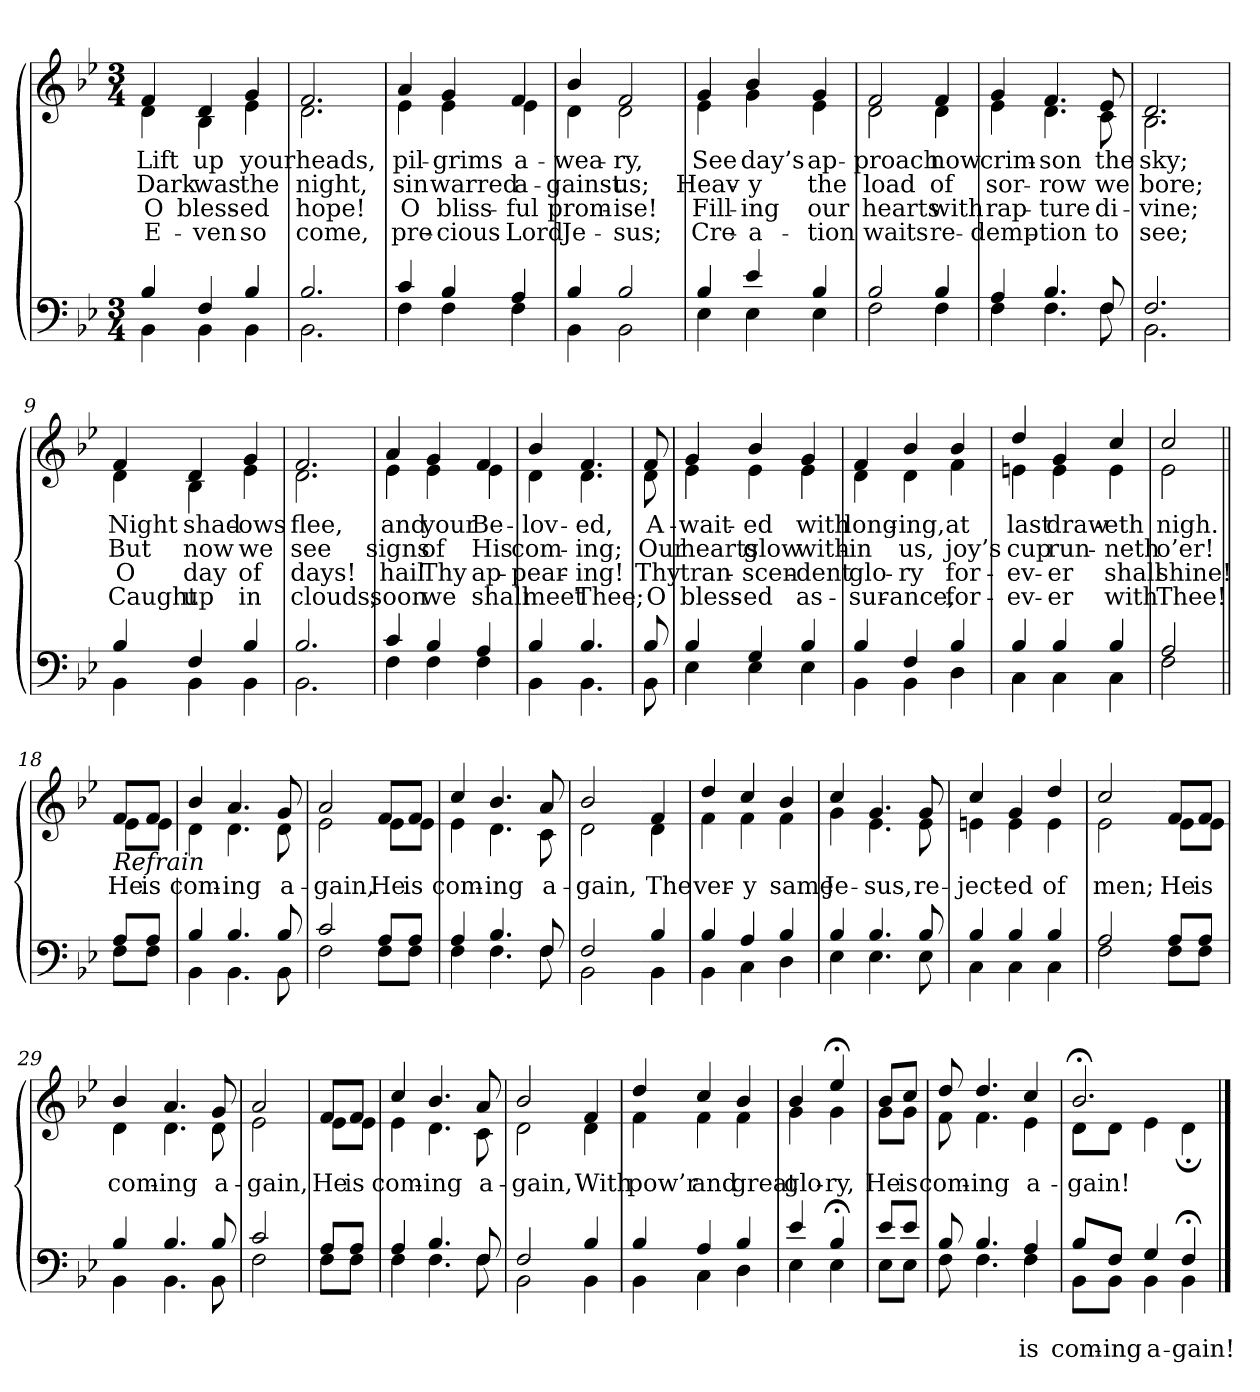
**kern	**text	**text	**kern	**text	**text	**text	**text
*part2	*part2	*part2	*part1	*part1	*part1	*part1	*part1
*staff2	*staff2	*staff2	*staff1	*staff1	*staff1	*staff1	*staff1
*clefF4	*	*	*clefG2	*	*	*	*
*k[b-e-]	*	*	*k[b-e-]	*	*	*	*
*M3/4	*	*	*M3/4	*	*	*	*
=1	=1	=1	=1	=1	=1	=1	=1
*^	*	*	*	*	*	*	*
!	!	!	!	!LO:TX:b:i:t=Verse	!	!	!	!
!	!	!	!	!	!LO:LY:b	!LO:LY:b	!LO:LY:b	!LO:LY:b
*	*	*	*	*^	*	*	*	*
4B-/	4BB-\	.	.	4f/	4d\	Lift	Dark	O	E-
!	!	!	!	!	!	!LO:LY:b	!LO:LY:b	!LO:LY:b	!LO:LY:b
4F/	4BB-\	.	.	4d/	4B-\	up	was	bless-	-ven
!	!	!	!	!	!	!LO:LY:b	!LO:LY:b	!LO:LY:b	!LO:LY:b
4B-/	4BB-\	.	.	4g/	4e-\	your	the	-ed	so
=2	=2	=2	=2	=2	=2	=2	=2	=2	=2
!	!	!	!	!	!	!LO:LY:b	!LO:LY:b	!LO:LY:b	!LO:LY:b
2.B-/	2.BB-\	.	.	2.f/	2.d\	heads,	night,	hope!	come,
=3	=3	=3	=3	=3	=3	=3	=3	=3	=3
!	!	!	!	!	!	!LO:LY:b	!LO:LY:b	!LO:LY:b	!LO:LY:b
4c/	4F\	.	.	4a/	4e-\	pil-	sin	O	pre-
!	!	!	!	!	!	!LO:LY:b	!LO:LY:b	!LO:LY:b	!LO:LY:b
4B-/	4F\	.	.	4g/	4e-\	-grims	warred	bliss-	-cious
!	!	!	!	!	!	!LO:LY:b	!LO:LY:b	!LO:LY:b	!LO:LY:b
4A/	4F\	.	.	4f/	4e-\	a--	a-	-ful	Lord
=4	=4	=4	=4	=4	=4	=4	=4	=4	=4
!	!	!	!	!	!	!LO:LY:b	!LO:LY:b	!LO:LY:b	!LO:LY:b
4B-/	4BB-\	.	.	4b-/	4d\	-wea-	-gainst	prom-	Je-
!	!	!	!	!	!	!LO:LY:b	!LO:LY:b	!LO:LY:b	!LO:LY:b
2B-/	2BB-\	.	.	2f/	2d\	-ry,	us;	-ise!	-sus;
!!LO:LB:g=z	!!
=5	=5	=5	=5	=5	=5	=5	=5	=5	=5
!	!	!	!	!	!	!LO:LY:b	!LO:LY:b	!LO:LY:b	!LO:LY:b
4B-/	4E-\	.	.	4g/	4e-\	See	Heav-	Fill-	Cre-
!	!	!	!	!	!	!LO:LY:b	!LO:LY:b	!LO:LY:b	!LO:LY:b
4e-/	4E-\	.	.	4b-/	4g\	day’s	-y	-ing	-a-
!	!	!	!	!	!	!LO:LY:b	!LO:LY:b	!LO:LY:b	!LO:LY:b
4B-/	4E-\	.	.	4g/	4e-\	ap-	the	our	-tion
=6	=6	=6	=6	=6	=6	=6	=6	=6	=6
!	!	!	!	!	!	!LO:LY:b	!LO:LY:b	!LO:LY:b	!LO:LY:b
2B-/	2F\	.	.	2f/	2d\	-proach	load	hearts	waits
!	!	!	!	!	!	!LO:LY:b	!LO:LY:b	!LO:LY:b	!LO:LY:b
4B-/	4F\	.	.	4f/	4d\	now	of	with	re-
=7	=7	=7	=7	=7	=7	=7	=7	=7	=7
!	!	!	!	!	!	!LO:LY:b	!LO:LY:b	!LO:LY:b	!LO:LY:b
4A/	4F\	.	.	4g/	4e-\	crim-	sor-	rap-	-demp-
!	!	!	!	!	!	!LO:LY:b	!LO:LY:b	!LO:LY:b	!LO:LY:b
4.B-/	4.F\	.	.	4.f/	4.d\	-son	-row	-ture	-tion
!	!	!	!	!	!	!LO:LY:b	!LO:LY:b	!LO:LY:b	!LO:LY:b
8F/	8F\	.	.	8e-/	8c\	the	we	di-	to
=8	=8	=8	=8	=8	=8	=8	=8	=8	=8
!	!	!	!	!	!	!LO:LY:b	!LO:LY:b	!LO:LY:b	!LO:LY:b
2.F/	2.BB-\	.	.	2.d/	2.B-\	sky;	bore;	-vine;	see;
!!LO:LB:g=z	!!
=9	=9	=9	=9	=9	=9	=9	=9	=9	=9
!	!	!	!	!	!	!LO:LY:b	!LO:LY:b	!LO:LY:b	!LO:LY:b
4B-/	4BB-\	.	.	4f/	4d\	Night	But	O	Caught
!	!	!	!	!	!	!LO:LY:b	!LO:LY:b	!LO:LY:b	!LO:LY:b
4F/	4BB-\	.	.	4d/	4B-\	shad-	now	day	up
!	!	!	!	!	!	!LO:LY:b	!LO:LY:b	!LO:LY:b	!LO:LY:b
4B-/	4BB-\	.	.	4g/	4e-\	-ows	we	of	in
=10	=10	=10	=10	=10	=10	=10	=10	=10	=10
!	!	!	!	!	!	!LO:LY:b	!LO:LY:b	!LO:LY:b	!LO:LY:b
2.B-/	2.BB-\	.	.	2.f/	2.d\	flee,	see	days!	clouds,
=11	=11	=11	=11	=11	=11	=11	=11	=11	=11
!	!	!	!	!	!	!LO:LY:b	!LO:LY:b	!LO:LY:b	!LO:LY:b
4c/	4F\	.	.	4a/	4e-\	and	signs	hail	soon
!	!	!	!	!	!	!LO:LY:b	!LO:LY:b	!LO:LY:b	!LO:LY:b
4B-/	4F\	.	.	4g/	4e-\	your	of	Thy	we
!	!	!	!	!	!	!LO:LY:b	!LO:LY:b	!LO:LY:b	!LO:LY:b
4A/	4F\	.	.	4f/	4e-\	Be-	His	ap-	shall
=12	=12	=12	=12	=12	=12	=12	=12	=12	=12
!	!	!	!	!	!	!LO:LY:b	!LO:LY:b	!LO:LY:b	!LO:LY:b
4B-/	4BB-\	.	.	4b-/	4d\	-lov-	com-	-pear-	meet
!	!	!	!	!	!	!LO:LY:b	!LO:LY:b	!LO:LY:b	!LO:LY:b
4.B-/	4.BB-\	.	.	4.f/	4.d\	-ed,	-ing;	-ing!	Thee;
!!LO:LB:g=z	!!
=13	=13	=13	=13	=13	=13	=13	=13	=13	=13
!	!	!	!	!	!	!LO:LY:b	!LO:LY:b	!LO:LY:b	!LO:LY:b
8B-/	8BB-\	.	.	8f/	8d\	A-	Our	Thy	O
=14	=14	=14	=14	=14	=14	=14	=14	=14	=14
!	!	!	!	!	!	!LO:LY:b	!LO:LY:b	!LO:LY:b	!LO:LY:b
4B-/	4E-\	.	.	4g/	4e-\	-wait-	hearts	tran-	bless-
!	!	!	!	!	!	!LO:LY:b	!LO:LY:b	!LO:LY:b	!LO:LY:b
4G/	4E-\	.	.	4b-/	4e-\	-ed	glow	-scen-	-ed
!	!	!	!	!	!	!LO:LY:b	!LO:LY:b	!LO:LY:b	!LO:LY:b
4B-/	4E-\	.	.	4g/	4e-\	with	with-	-dent	as-
=15	=15	=15	=15	=15	=15	=15	=15	=15	=15
!	!	!	!	!	!	!LO:LY:b	!LO:LY:b	!LO:LY:b	!LO:LY:b
4B-/	4BB-\	.	.	4f/	4d\	long-	-in	glo-	-sur-
!	!	!	!	!	!	!LO:LY:b	!LO:LY:b	!LO:LY:b	!LO:LY:b
4F/	4BB-\	.	.	4b-/	4d\	-ing,	us,	-ry	-ance,
!	!	!	!	!	!	!LO:LY:b	!LO:LY:b	!LO:LY:b	!LO:LY:b
4B-/	4D\	.	.	4b-/	4f\	at	joy’s	for-	for-
=16	=16	=16	=16	=16	=16	=16	=16	=16	=16
!	!	!	!	!	!	!LO:LY:b	!LO:LY:b	!LO:LY:b	!LO:LY:b
4B-/	4C\	.	.	4dd/	4eni\	last	cup	-ev-	-ev-
!	!	!	!	!	!	!LO:LY:b	!LO:LY:b	!LO:LY:b	!LO:LY:b
4B-/	4C\	.	.	4g/	4e\	draw-	run-	-er	-er
!	!	!	!	!	!	!LO:LY:b	!LO:LY:b	!LO:LY:b	!LO:LY:b
4B-/	4C\	.	.	4cc/	4e\	-eth	-neth	shall	with
=17	=17	=17	=17	=17	=17	=17	=17	=17	=17
!	!	!	!	!	!	!LO:LY:b	!LO:LY:b	!LO:LY:b	!LO:LY:b
2A/	2F\	.	.	2cc/	2e-i\	nigh.	o’er!	shine!	Thee!
!!LO:LB:g=z	!!
=18||	=18||	=18||	=18||	=18||	=18||	=18||	=18||	=18||	=18||
!	!	!	!	!LO:TX:b:i:t=Refrain	!	!	!	!	!
!	!	!	!	!	!	!LO:LY:b	!	!	!
8A/L	8F\L	.	.	8f/L	8e-\L	He	.	.	.
!	!	!	!	!	!	!LO:LY:b	!	!	!
8A/J	8F\J	.	.	8f/J	8e-\J	is	.	.	.
=19	=19	=19	=19	=19	=19	=19	=19	=19	=19
!	!	!	!	!	!	!LO:LY:b	!	!	!
4B-/	4BB-\	.	.	4b-/	4d\	com-	.	.	.
!	!	!	!	!	!	!LO:LY:b	!	!	!
4.B-/	4.BB-\	.	.	4.a/	4.d\	-ing	.	.	.
!	!	!	!	!	!	!LO:LY:b	!	!	!
8B-/	8BB-\	.	.	8g/	8d\	a-	.	.	.
=20	=20	=20	=20	=20	=20	=20	=20	=20	=20
!	!	!	!	!	!	!LO:LY:b	!	!	!
2c/	2F\	.	.	2a/	2e-\	-gain,	.	.	.
!	!	!	!	!	!	!LO:LY:b	!	!	!
8A/L	8F\L	.	.	8f/L	8e-\L	He	.	.	.
!	!	!	!	!	!	!LO:LY:b	!	!	!
8A/J	8F\J	.	.	8f/J	8e-\J	is	.	.	.
=21	=21	=21	=21	=21	=21	=21	=21	=21	=21
!	!	!	!	!	!	!LO:LY:b	!	!	!
4A/	4F\	.	.	4cc/	4e-\	com-	.	.	.
!	!	!	!	!	!	!LO:LY:b	!	!	!
4.B-/	4.F\	.	.	4.b-/	4.d\	-ing	.	.	.
!	!	!	!	!	!	!LO:LY:b	!	!	!
8F/	8F\	.	.	8a/	8c\	a-	.	.	.
=22	=22	=22	=22	=22	=22	=22	=22	=22	=22
!	!	!	!	!	!	!LO:LY:b	!	!	!
2F/	2BB-\	.	.	2b-/	2d\	-gain,	.	.	.
!!LO:LB:g=z	!!
=23-	=23-	=23-	=23-	=23-	=23-	=23-	=23-	=23-	=23-
!	!	!	!	!	!	!LO:LY:b	!	!	!
4B-/	4BB-\	.	.	4f/	4d\	The	.	.	.
=24	=24	=24	=24	=24	=24	=24	=24	=24	=24
!	!	!	!	!	!	!LO:LY:b	!	!	!
4B-/	4BB-\	.	.	4dd/	4f\	ver-	.	.	.
!	!	!	!	!	!	!LO:LY:b	!	!	!
4A/	4C\	.	.	4cc/	4f\	-y	.	.	.
!	!	!	!	!	!	!LO:LY:b	!	!	!
4B-/	4D\	.	.	4b-/	4f\	same	.	.	.
=25	=25	=25	=25	=25	=25	=25	=25	=25	=25
!	!	!	!	!	!	!LO:LY:b	!	!	!
4B-/	4E-\	.	.	4cc/	4g\	Je-	.	.	.
!	!	!	!	!	!	!LO:LY:b	!	!	!
4.B-/	4.E-\	.	.	4.g/	4.e-\	-sus,	.	.	.
!	!	!	!	!	!	!LO:LY:b	!	!	!
8B-/	8E-\	.	.	8g/	8e-\	re-	.	.	.
=26	=26	=26	=26	=26	=26	=26	=26	=26	=26
!	!	!	!	!	!	!LO:LY:b	!	!	!
4B-/	4C\	.	.	4cc/	4eni\	-ject-	.	.	.
!	!	!	!	!	!	!LO:LY:b	!	!	!
4B-/	4C\	.	.	4g/	4e\	-ed	.	.	.
!	!	!	!	!	!	!LO:LY:b	!	!	!
4B-/	4C\	.	.	4dd/	4e\	of	.	.	.
=27	=27	=27	=27	=27	=27	=27	=27	=27	=27
!	!	!	!	!	!	!LO:LY:b	!	!	!
2A/	2F\	.	.	2cc/	2e-i\	men;	.	.	.
!!LO:LB:g=z	!!
=28-	=28-	=28-	=28-	=28-	=28-	=28-	=28-	=28-	=28-
!	!	!	!	!	!	!LO:LY:b	!	!	!
8A/L	8F\L	.	.	8f/L	8e-\L	He	.	.	.
!	!	!	!	!	!	!LO:LY:b	!	!	!
8A/J	8F\J	.	.	8f/J	8e-\J	is	.	.	.
=29	=29	=29	=29	=29	=29	=29	=29	=29	=29
!	!	!	!	!	!	!LO:LY:b	!	!	!
4B-/	4BB-\	.	.	4b-/	4d\	com-	.	.	.
!	!	!	!	!	!	!LO:LY:b	!	!	!
4.B-/	4.BB-\	.	.	4.a/	4.d\	-ing	.	.	.
!	!	!	!	!	!	!LO:LY:b	!	!	!
8B-/	8BB-\	.	.	8g/	8d\	a-	.	.	.
=30	=30	=30	=30	=30	=30	=30	=30	=30	=30
!	!	!	!	!	!	!LO:LY:b	!	!	!
2c/	2F\	.	.	2a/	2e-\	-gain,	.	.	.
=31	=31	=31	=31	=31	=31	=31	=31	=31	=31
!	!	!	!	!	!	!LO:LY:b	!	!	!
8A/L	8F\L	.	.	8f/L	8e-\L	He	.	.	.
!	!	!	!	!	!	!LO:LY:b	!	!	!
8A/J	8F\J	.	.	8f/J	8e-\J	is	.	.	.
=32	=32	=32	=32	=32	=32	=32	=32	=32	=32
!	!	!	!	!	!	!LO:LY:b	!	!	!
4A/	4F\	.	.	4cc/	4e-\	com-	.	.	.
!	!	!	!	!	!	!LO:LY:b	!	!	!
4.B-/	4.F\	.	.	4.b-/	4.d\	-ing	.	.	.
!	!	!	!	!	!	!LO:LY:b	!	!	!
8F/	8F\	.	.	8a/	8c\	a-	.	.	.
=33	=33	=33	=33	=33	=33	=33	=33	=33	=33
!	!	!	!	!	!	!LO:LY:b	!	!	!
2F/	2BB-\	.	.	2b-/	2d\	-gain,	.	.	.
!!LO:LB:g=z	!!
=34-	=34-	=34-	=34-	=34-	=34-	=34-	=34-	=34-	=34-
!	!	!	!	!	!	!LO:LY:b	!	!	!
4B-/	4BB-\	.	.	4f/	4d\	With	.	.	.
=35	=35	=35	=35	=35	=35	=35	=35	=35	=35
!	!	!	!	!	!	!LO:LY:b	!	!	!
4B-/	4BB-\	.	.	4dd/	4f\	pow’r	.	.	.
!	!	!	!	!	!	!LO:LY:b	!	!	!
4A/	4C\	.	.	4cc/	4f\	and	.	.	.
!	!	!	!	!	!	!LO:LY:b	!	!	!
4B-/	4D\	.	.	4b-/	4f\	great	.	.	.
=36	=36	=36	=36	=36	=36	=36	=36	=36	=36
!	!	!	!	!	!	!LO:LY:b	!	!	!
4e-/	4E-\	.	.	4b-/	4g\	glo-	.	.	.
!	!	!	!	!	!	!LO:LY:b	!	!	!
4B-;/	4E-\	.	.	4ee-;</	4g\	-ry,	.	.	.
=37	=37	=37	=37	=37	=37	=37	=37	=37	=37
!	!	!	!	!	!	!LO:LY:b	!	!	!
8e-/L	8E-\L	.	.	8b-/L	8g\L	He	.	.	.
!	!	!	!	!	!	!LO:LY:b	!	!	!
8e-/J	8E-\J	.	.	8cc/J	8g\J	is	.	.	.
=38	=38	=38	=38	=38	=38	=38	=38	=38	=38
!	!	!	!	!	!	!LO:LY:b	!	!	!
8B-/	8F\	.	.	8dd/	8f\	com-	.	.	.
!	!	!	!	!	!	!LO:LY:b	!	!	!
4.B-/	4.F\	.	.	4.dd/	4.f\	-ing	.	.	.
!	!	!	!LO:LY:b	!	!	!LO:LY:b	!	!	!
4A/	4F\	.	is	4cc/	4e-\	a-	.	.	.
=39	=39	=39	=39	=39	=39	=39	=39	=39	=39
!	!	!	!LO:LY:b	!	!	!LO:LY:b	!	!	!
8B-/L	8BB-\L	.	com-	2.b-;</	8d\L	-gain!	.	.	.
!	!	!	!LO:LY:b	!	!	!	!	!	!
8F/J	8BB-\J	.	-ing	.	8d\J	.	.	.	.
!	!	!	!LO:LY:b	!	!	!	!	!	!
4G/	4BB-\	.	a-	.	4e-\	.	.	.	.
!	!	!	!LO:LY:b	!	!	!	!	!	!
4F;/	4BB-\	.	-gain!	.	4d;<\	.	.	.	.
*v	*v	*	*	*	*	*	*	*	*
*	*	*	*v	*v	*	*	*	*
==	==	==	==	==	==	==	==
*-	*-	*-	*-	*-	*-	*-	*-
